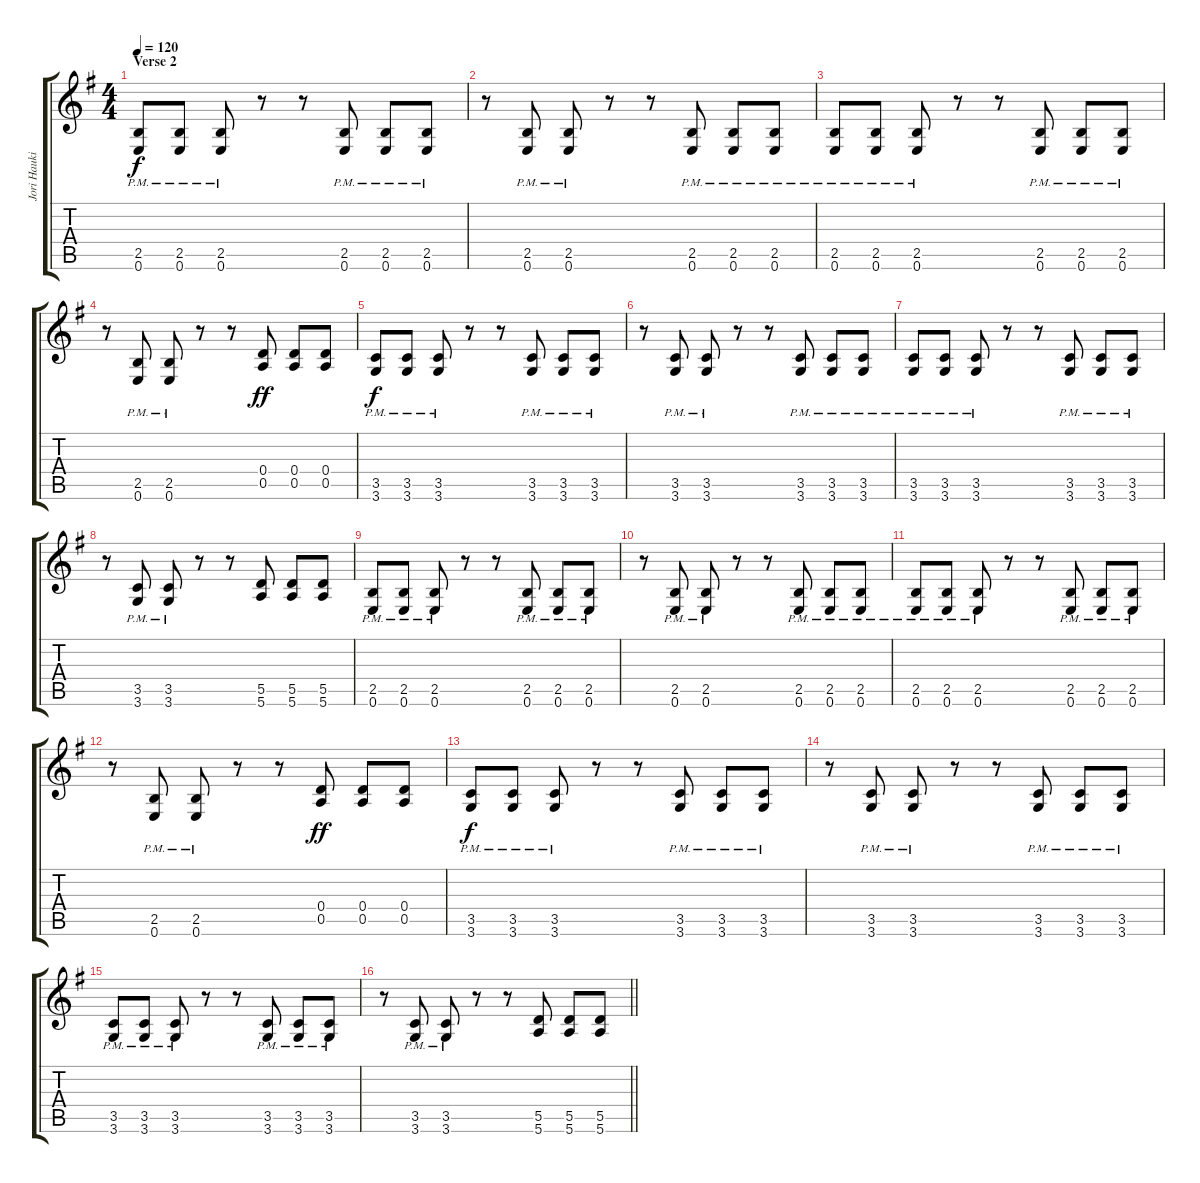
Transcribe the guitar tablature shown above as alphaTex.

\track ("Jori Haukio (guitar)" "Jori Hauki") {instrument distortionguitar}
\staff {score tabs}
\tuning (E4 B3 G3 D3 A2 E2) {hide}
\ts (4 4)
\section ("" "Verse 2")
\tempo 120
\clef g2
\ks eminor
(2.5{pm} 0.6{pm}).8{dy f} (2.5{pm} 0.6{pm}).8 (2.5{pm} 0.6{pm}).8 r.8 r.8 (2.5{pm} 0.6{pm}).8 (2.5{pm} 0.6{pm}).8 (2.5{pm} 0.6{pm}).8 |
r.8 (2.5{pm} 0.6{pm}).8 (2.5{pm} 0.6{pm}).8 r.8 r.8 (2.5{pm} 0.6{pm}).8 (2.5{pm} 0.6{pm}).8 (2.5{pm} 0.6{pm}).8 |
(2.5{pm} 0.6{pm}).8 (2.5{pm} 0.6{pm}).8 (2.5{pm} 0.6{pm}).8 r.8 r.8 (2.5{pm} 0.6{pm}).8 (2.5{pm} 0.6{pm}).8 (2.5{pm} 0.6{pm}).8 |
r.8 (2.5{pm} 0.6{pm}).8 (2.5{pm} 0.6{pm}).8 r.8 r.8 (0.4 0.5).8{dy ff} (0.4 0.5).8 (0.4 0.5).8 |
(3.5{pm} 3.6{pm}).8{dy f} (3.5{pm} 3.6{pm}).8 (3.5{pm} 3.6{pm}).8 r.8 r.8 (3.5{pm} 3.6{pm}).8 (3.5{pm} 3.6{pm}).8 (3.5{pm} 3.6{pm}).8 |
r.8 (3.5{pm} 3.6{pm}).8 (3.5{pm} 3.6{pm}).8 r.8 r.8 (3.5{pm} 3.6{pm}).8 (3.5{pm} 3.6{pm}).8 (3.5{pm} 3.6{pm}).8 |
(3.5{pm} 3.6{pm}).8 (3.5{pm} 3.6{pm}).8 (3.5{pm} 3.6{pm}).8 r.8 r.8 (3.5{pm} 3.6{pm}).8 (3.5{pm} 3.6{pm}).8 (3.5{pm} 3.6{pm}).8 |
r.8 (3.5{pm} 3.6{pm}).8 (3.5{pm} 3.6{pm}).8 r.8 r.8 (5.5 5.6).8 (5.5 5.6).8 (5.5 5.6).8 |
(2.5{pm} 0.6{pm}).8 (2.5{pm} 0.6{pm}).8 (2.5{pm} 0.6{pm}).8 r.8 r.8 (2.5{pm} 0.6{pm}).8 (2.5{pm} 0.6{pm}).8 (2.5{pm} 0.6{pm}).8 |
r.8 (2.5{pm} 0.6{pm}).8 (2.5{pm} 0.6{pm}).8 r.8 r.8 (2.5{pm} 0.6{pm}).8 (2.5{pm} 0.6{pm}).8 (2.5{pm} 0.6{pm}).8 |
(2.5{pm} 0.6{pm}).8 (2.5{pm} 0.6{pm}).8 (2.5{pm} 0.6{pm}).8 r.8 r.8 (2.5{pm} 0.6{pm}).8 (2.5{pm} 0.6{pm}).8 (2.5{pm} 0.6{pm}).8 |
r.8 (2.5{pm} 0.6{pm}).8 (2.5{pm} 0.6{pm}).8 r.8 r.8 (0.4 0.5).8{dy ff} (0.4 0.5).8 (0.4 0.5).8 |
(3.5{pm} 3.6{pm}).8{dy f} (3.5{pm} 3.6{pm}).8 (3.5{pm} 3.6{pm}).8 r.8 r.8 (3.5{pm} 3.6{pm}).8 (3.5{pm} 3.6{pm}).8 (3.5{pm} 3.6{pm}).8 |
r.8 (3.5{pm} 3.6{pm}).8 (3.5{pm} 3.6{pm}).8 r.8 r.8 (3.5{pm} 3.6{pm}).8 (3.5{pm} 3.6{pm}).8 (3.5{pm} 3.6{pm}).8 |
(3.5{pm} 3.6{pm}).8 (3.5{pm} 3.6{pm}).8 (3.5{pm} 3.6{pm}).8 r.8 r.8 (3.5{pm} 3.6{pm}).8 (3.5{pm} 3.6{pm}).8 (3.5{pm} 3.6{pm}).8 |
\barLineRight lightlight
r.8 (3.5{pm} 3.6{pm}).8 (3.5{pm} 3.6{pm}).8 r.8 r.8 (5.5 5.6).8 (5.5 5.6).8 (5.5 5.6).8
